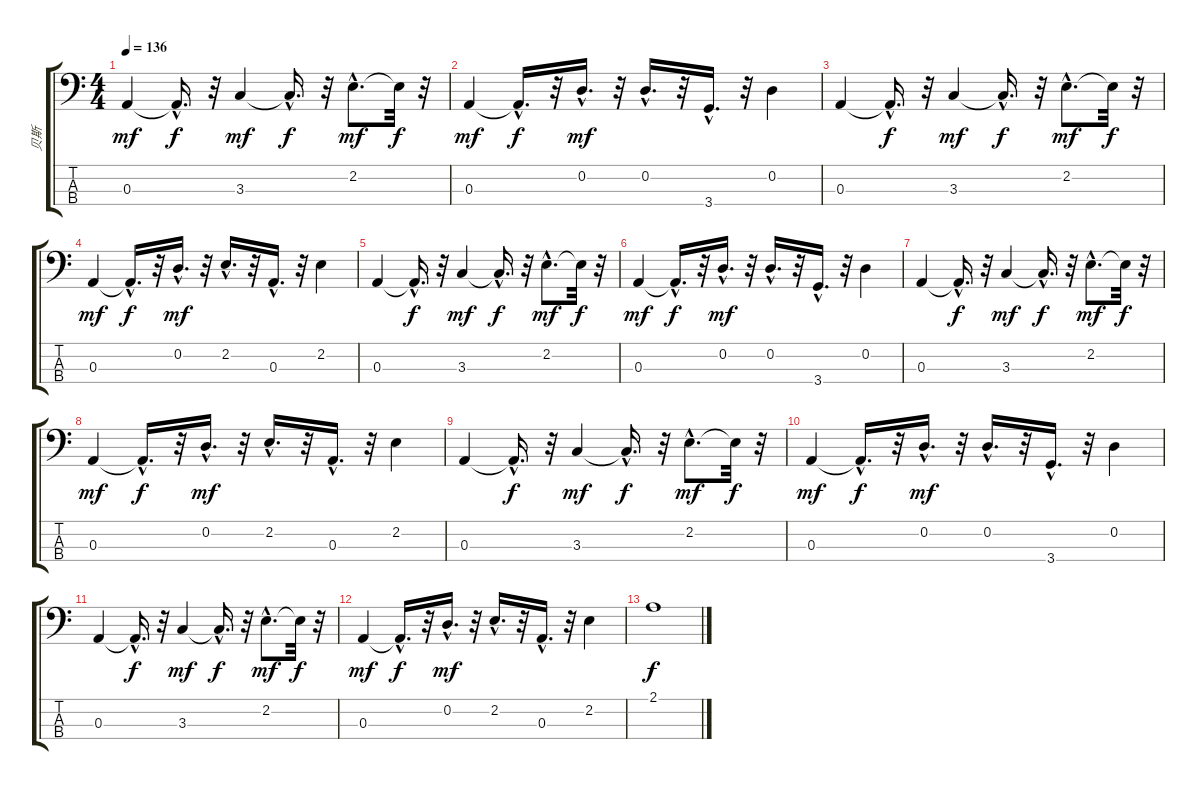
\track ("贝斯" "贝斯") {instrument electricbasspick}
\staff {score tabs}
\tuning (G2 D2 A1 E1) {hide}
\ts (4 4)
\tempo 136
\clef f4
\ks c
0.3.4{dy mf} 0.3{hac t}.16{d dy f} r.32 3.3.4{dy mf} 3.3{hac t}.16{d dy f} r.32 2.2{hac}.8{d dy mf} 2.2{t}.32{dy f} r.32 |
0.3.4{dy mf} 0.3{hac t}.16{d dy f} r.32 0.2{hac}.16{d dy mf} r.32 0.2{hac}.16{d} r.32 3.4{hac}.16{d} r.32 0.2.4 |
0.3.4 0.3{hac t}.16{d dy f} r.32 3.3.4{dy mf} 3.3{hac t}.16{d dy f} r.32 2.2{hac}.8{d dy mf} 2.2{t}.32{dy f} r.32 |
0.3.4{dy mf} 0.3{hac t}.16{d dy f} r.32 0.2{hac}.16{d dy mf} r.32 2.2{hac}.16{d} r.32 0.3{hac}.16{d} r.32 2.2.4 |
0.3.4 0.3{hac t}.16{d dy f} r.32 3.3.4{dy mf} 3.3{hac t}.16{d dy f} r.32 2.2{hac}.8{d dy mf} 2.2{t}.32{dy f} r.32 |
0.3.4{dy mf} 0.3{hac t}.16{d dy f} r.32 0.2{hac}.16{d dy mf} r.32 0.2{hac}.16{d} r.32 3.4{hac}.16{d} r.32 0.2.4 |
0.3.4 0.3{hac t}.16{d dy f} r.32 3.3.4{dy mf} 3.3{hac t}.16{d dy f} r.32 2.2{hac}.8{d dy mf} 2.2{t}.32{dy f} r.32 |
0.3.4{dy mf} 0.3{hac t}.16{d dy f} r.32 0.2{hac}.16{d dy mf} r.32 2.2{hac}.16{d} r.32 0.3{hac}.16{d} r.32 2.2.4 |
0.3.4 0.3{hac t}.16{d dy f} r.32 3.3.4{dy mf} 3.3{hac t}.16{d dy f} r.32 2.2{hac}.8{d dy mf} 2.2{t}.32{dy f} r.32 |
0.3.4{dy mf} 0.3{hac t}.16{d dy f} r.32 0.2{hac}.16{d dy mf} r.32 0.2{hac}.16{d} r.32 3.4{hac}.16{d} r.32 0.2.4 |
0.3.4 0.3{hac t}.16{d dy f} r.32 3.3.4{dy mf} 3.3{hac t}.16{d dy f} r.32 2.2{hac}.8{d dy mf} 2.2{t}.32{dy f} r.32 |
0.3.4{dy mf} 0.3{hac t}.16{d dy f} r.32 0.2{hac}.16{d dy mf} r.32 2.2{hac}.16{d} r.32 0.3{hac}.16{d} r.32 2.2.4 |
2.1.1{dy f}
